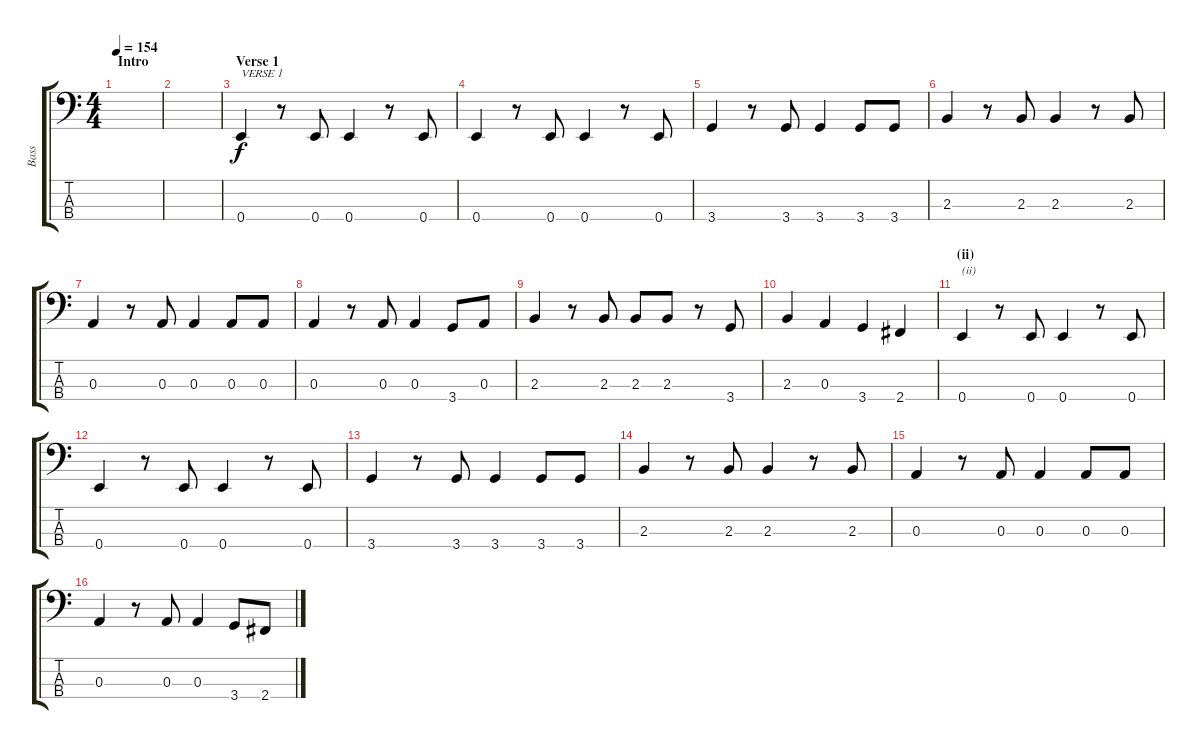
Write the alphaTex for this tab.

\track ("Bass" "Bass") {instrument electricbassfinger}
\staff {score tabs}
\tuning (G2 D2 A1 E1) {hide}
\ts (4 4)
\section ("" "Intro")
\tempo 154
\clef f4
\ks c
|
|
\section ("" "Verse 1")
0.4.4{txt "VERSE 1"} r.8 0.4.8 0.4.4 r.8 0.4.8 |
0.4.4 r.8 0.4.8 0.4.4 r.8 0.4.8 |
3.4.4 r.8 3.4.8 3.4.4 3.4.8 3.4.8 |
2.3.4 r.8 2.3.8 2.3.4 r.8 2.3.8 |
0.3.4 r.8 0.3.8 0.3.4 0.3.8 0.3.8 |
0.3.4 r.8 0.3.8 0.3.4 3.4.8 0.3.8 |
2.3.4 r.8 2.3.8 2.3.8 2.3.8 r.8 3.4.8 |
2.3.4 0.3.4 3.4.4 2.4.4 |
\section ("" "(ii)")
0.4.4{txt "(ii)"} r.8 0.4.8 0.4.4 r.8 0.4.8 |
0.4.4 r.8 0.4.8 0.4.4 r.8 0.4.8 |
3.4.4 r.8 3.4.8 3.4.4 3.4.8 3.4.8 |
2.3.4 r.8 2.3.8 2.3.4 r.8 2.3.8 |
0.3.4 r.8 0.3.8 0.3.4 0.3.8 0.3.8 |
0.3.4 r.8 0.3.8 0.3.4 3.4.8 2.4.8
